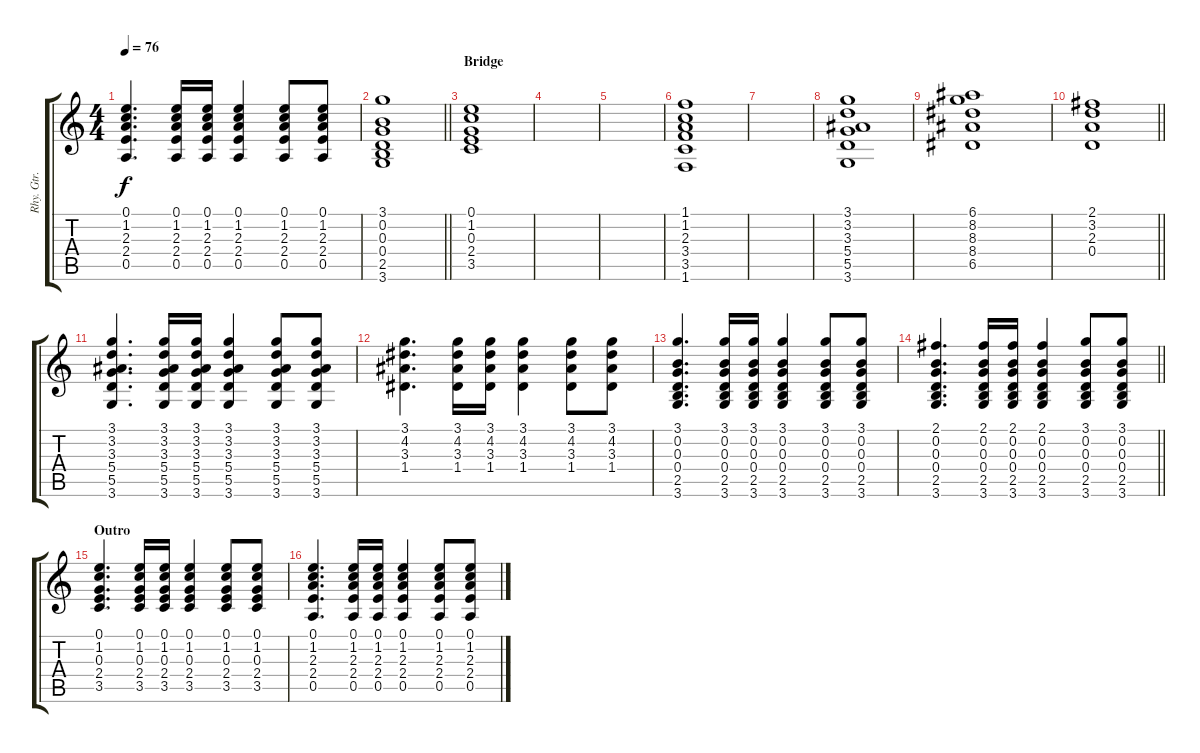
\track ("Rhy. Gtr. 1" "Rhy. Gtr. ") {instrument acousticguitarsteel}
\staff {score tabs}
\tuning (E4 B3 G3 D3 A2 E2) {hide}
\ts (4 4)
\tempo 76
\clef g2
\ks c
(0.1 1.2 2.3 2.4 0.5).4{d dy f} (0.1 1.2 2.3 2.4 0.5).16 (0.1 1.2 2.3 2.4 0.5).16 (0.1 1.2 2.3 2.4 0.5).4 (0.1 1.2 2.3 2.4 0.5).8 (0.1 1.2 2.3 2.4 0.5).8 |
\barLineRight lightlight
(3.1 0.2 0.3 0.4 2.5 3.6).1 |
\section ("" "Bridge")
(0.1 1.2 0.3 2.4 3.5).1 |
|
|
(1.1 1.2 2.3 3.4 3.5 1.6).1 |
|
(3.1 3.2 3.3 5.4 5.5 3.6).1 |
(6.1 8.2 8.3 8.4 6.5).1 |
\barLineRight lightlight
(2.1 3.2 2.3 0.4).1 |
\section ("" "")
(3.1 3.2 3.3 5.4 5.5 3.6).4{d} (3.1 3.2 3.3 5.4 5.5 3.6).16 (3.1 3.2 3.3 5.4 5.5 3.6).16 (3.1 3.2 3.3 5.4 5.5 3.6).4 (3.1 3.2 3.3 5.4 5.5 3.6).8 (3.1 3.2 3.3 5.4 5.5 3.6).8 |
(3.1 4.2 3.3 1.4).4{d} (3.1 4.2 3.3 1.4).16 (3.1 4.2 3.3 1.4).16 (3.1 4.2 3.3 1.4).4 (3.1 4.2 3.3 1.4).8 (3.1 4.2 3.3 1.4).8 |
(3.1 0.2 0.3 0.4 2.5 3.6).4{d} (3.1 0.2 0.3 0.4 2.5 3.6).16 (3.1 0.2 0.3 0.4 2.5 3.6).16 (3.1 0.2 0.3 0.4 2.5 3.6).4 (3.1 0.2 0.3 0.4 2.5 3.6).8 (3.1 0.2 0.3 0.4 2.5 3.6).8 |
\barLineRight lightlight
(2.1 0.2 0.3 0.4 2.5 3.6).4{d} (2.1 0.2 0.3 0.4 2.5 3.6).16 (2.1 0.2 0.3 0.4 2.5 3.6).16 (2.1 0.2 0.3 0.4 2.5 3.6).4 (3.1 0.2 0.3 0.4 2.5 3.6).8 (3.1 0.2 0.3 0.4 2.5 3.6).8 |
\section ("" "Outro")
(0.1 1.2 0.3 2.4 3.5).4{d} (0.1 1.2 0.3 2.4 3.5).16 (0.1 1.2 0.3 2.4 3.5).16 (0.1 1.2 0.3 2.4 3.5).4 (0.1 1.2 0.3 2.4 3.5).8 (0.1 1.2 0.3 2.4 3.5).8 |
(0.1 1.2 2.3 2.4 0.5).4{d} (0.1 1.2 2.3 2.4 0.5).16 (0.1 1.2 2.3 2.4 0.5).16 (0.1 1.2 2.3 2.4 0.5).4 (0.1 1.2 2.3 2.4 0.5).8 (0.1 1.2 2.3 2.4 0.5).8
